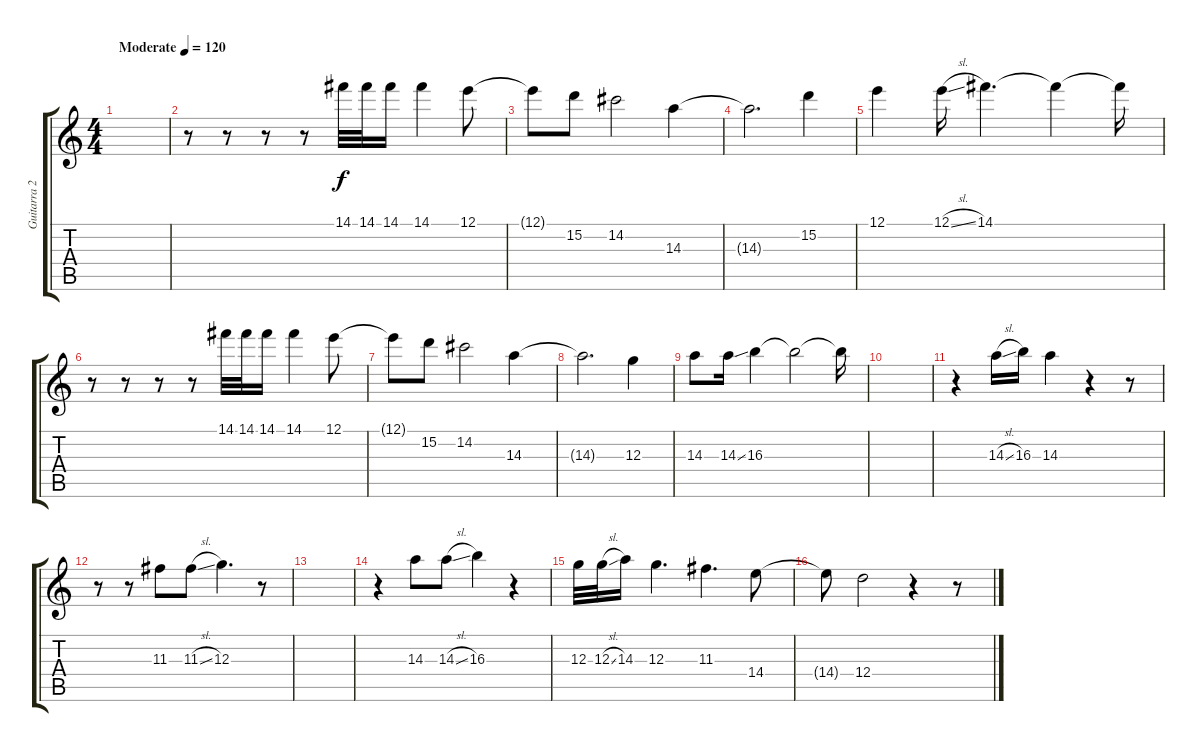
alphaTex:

\track ("Guitarra 2" "Guitarra 2") {instrument acousticguitarsteel}
\staff {score tabs}
\tuning (E4 B3 G3 D3 A2 E2) {hide}
\ts (4 4)
\tempo (120 "Moderate")
\clef g2
\ks c
|
r.8 r.8 r.8 r.8 14.1.32 14.1.32 14.1.16 14.1.4 12.1.8 |
12.1{t}.8 15.2.8 14.2.2 14.3.4 |
14.3{t}.2{d} 15.2.4 |
12.1.4 12.1{sl}.16 14.1.4{d} 14.1{t}.4 14.1{t}.16 |
r.8 r.8 r.8 r.8 14.1.32 14.1.32 14.1.16 14.1.4 12.1.8 |
12.1{t}.8 15.2.8 14.2.2 14.3.4 |
14.3{t}.2{d} 12.3.4 |
14.3.8 14.3{ss}.16 16.3.4 16.3{t}.2 16.3{t}.16 |
|
r.4 14.3{sl}.16 16.3.16 14.3.4 r.4 r.8 |
r.8 r.8 11.3.8 11.3{sl}.8 12.3.4{d} r.8 |
|
r.4 14.3.8 14.3{sl}.8 16.3.4 r.4 |
12.3.32 12.3{sl}.32 14.3.16 12.3.4{d} 11.3.4{d} 14.4.8 |
14.4{t}.8 12.4.2 r.4 r.8
